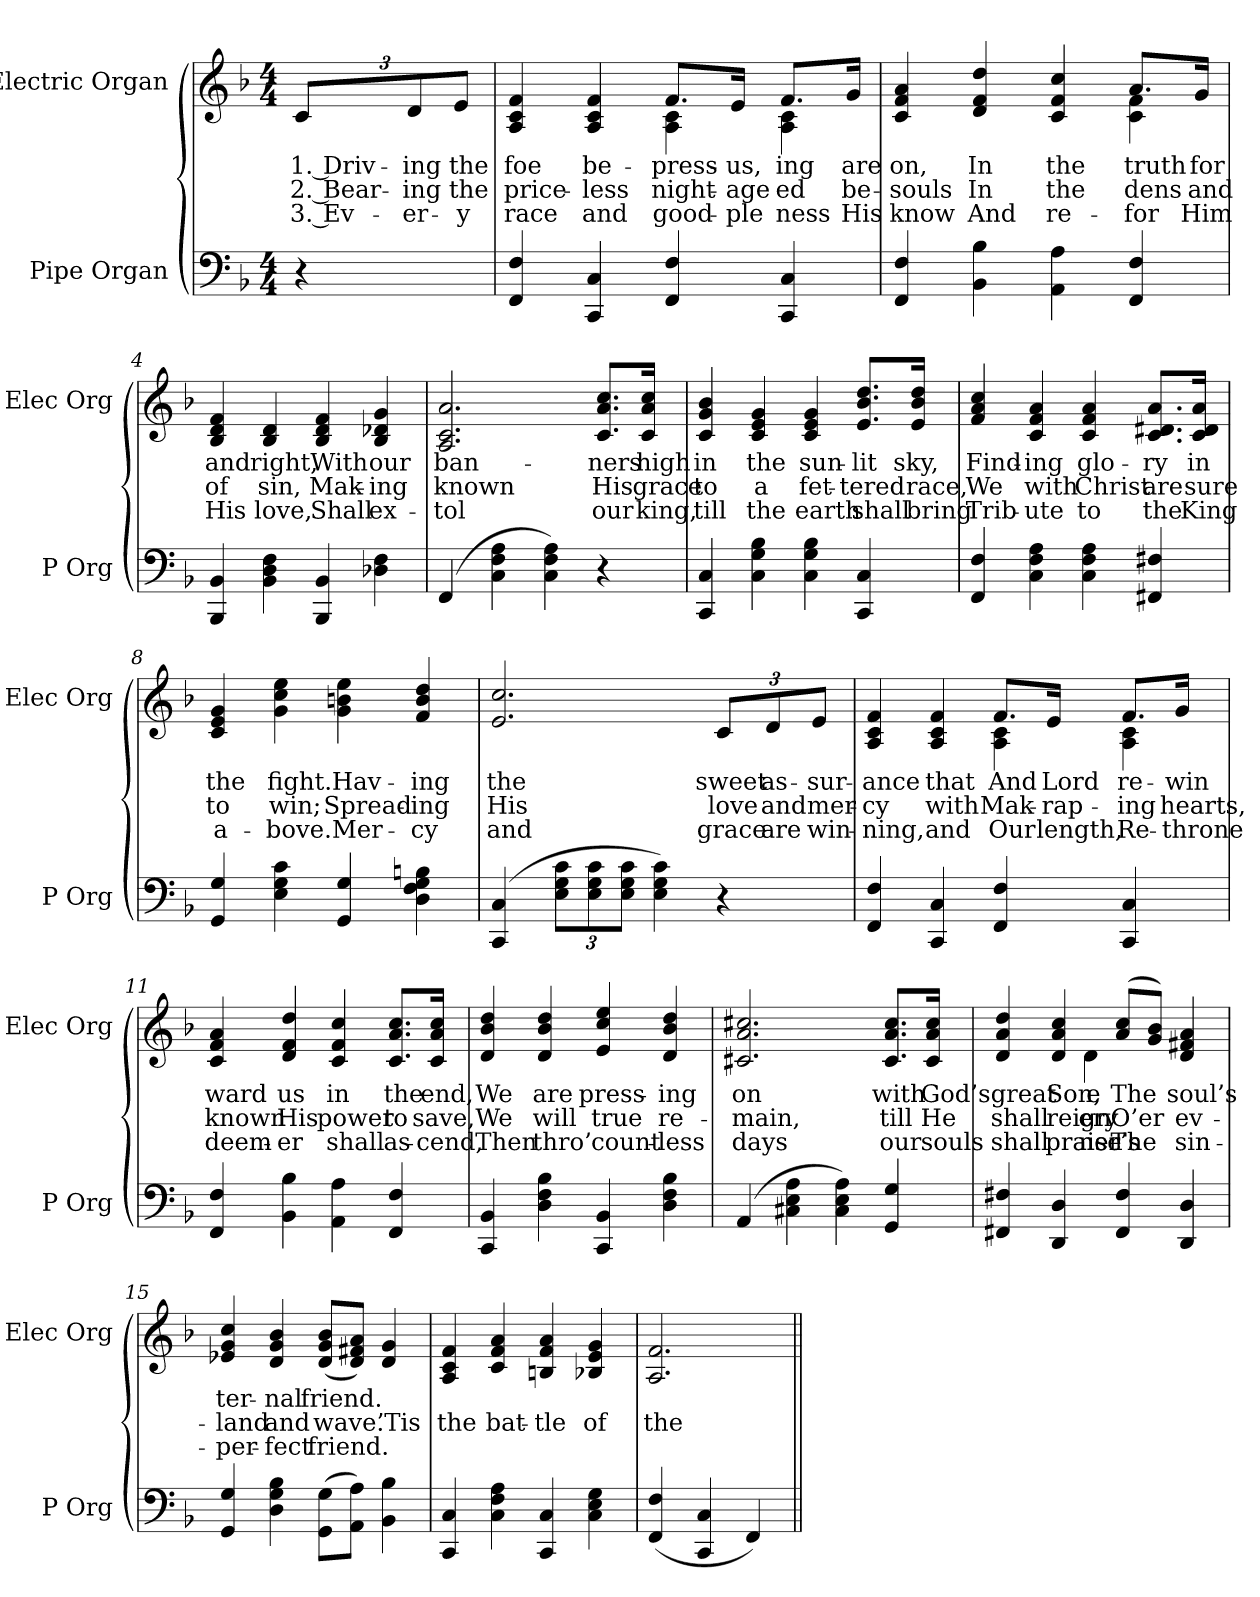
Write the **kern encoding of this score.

**kern	**kern	**text	**text	**text
*part2	*part1	*part1	*part1	*part1
*staff2	*staff1	*staff1	*staff1	*staff1
*I"Pipe Organ	*I"Electric Organ	*	*	*
*I'P Org	*I'Elec Org	*	*	*
*clefF4	*clefG2	*	*	*
*k[b-]	*k[b-]	*	*	*
*F:	*F:	*	*	*
*M4/4	*M4/4	*	*	*
=1	=1	=1	=1	=1
4r	12c/L	1. Driv-	2. Bear-	3. Ev-
.	12d/	-ing	-ing	-er-
.	12e/J	the	the	-y
=2	=2	=2	=2	=2
*	*^	*	*	*
4FF 4F	4A 4c 4f	2ryy	foe	price-	race
4CC 4C	4A 4c 4f	.	be-	-less	and
4FF 4F	8.f/L	4A 4c	press-	-night-	good-
.	16e/Jk	.	us,	-age	-ple
4CC 4C	8.f/L	4A 4c	-ing	-ed	-ness
.	16g/Jk	.	are	be-	His
=3	=3	=3	=3	=3	=3
4FF 4F	4c 4f 4a	2.ryy	on,	souls	know
4BB- 4B-	4d 4f 4dd	.	In	In	And
4AA 4A	4c 4f 4cc	.	the	the	re-
4FF 4F	8.a/L	4c 4f	truth	dens	for
.	16g/Jk	.	for	and	Him
*	*v	*v	*	*	*
=4	=4	=4	=4	=4
4BBB- 4BB-	4B- 4d 4f	and	of	His
4BB- 4D 4F	4B- 4d	right,	sin,	love,
4BBB- 4BB-	4B- 4d 4f	With	Mak-	Shall
4D-X 4F	4B- 4d-X 4g	our	-ing	ex-
=5	=5	=5	=5	=5
(4FF	2.A 2.c 2.a	ban-	known	-tol
4C 4F 4A	.	.	.	.
4C 4F 4A)	.	.	.	.
4r	8.c/ 8.a/ 8.cc/L	-ners	His	our
.	16c/ 16a/ 16cc/Jk	high	grace	king,
=6	=6	=6	=6	=6
4CC 4C	4c 4g 4b-	in	to	till
4C 4G 4B-	4c 4e 4g	the	a	the
4C 4G 4B-	4c 4e 4g	sun-	fet-	earth
4CC 4C	8.e/ 8.b-/ 8.dd/L	-lit	-tered	shall
.	16e/ 16b-/ 16dd/Jk	sky,	race,	bring
=7	=7	=7	=7	=7
4FF 4F	4f 4a 4cc	Find-	We	Trib-
4C 4F 4A	4c 4f 4a	-ing	with	-ute
4C 4F 4A	4c 4f 4a	glo-	Christ	to
4FF#X 4F#X	8.c/ 8.d#X/ 8.a/L	-ry	are	the
.	16c/ 16d#/ 16a/Jk	in	sure	King
=8	=8	=8	=8	=8
4GG 4G	4c 4e 4g	the	to	a-
4E 4G 4c	4g 4cc 4ee	fight.	win;	-bove.
4GG 4G	4g 4bn 4ee	Hav-	Spread-	Mer-
4D 4F 4G 4Bn	4f 4b 4dd	-ing	-ing	-cy
=9	=9	=9	=9	=9
(4CC 4C	2.e 2.cc	the	His	and
12E\ 12G\ 12c\L	.	.	.	.
12E\ 12G\ 12c\	.	.	.	.
12E\ 12G\ 12c\J	.	.	.	.
4E 4G 4c)	.	.	.	.
4r	12c/L	sweet	love	grace
.	12d/	as-	and	are
.	12e/J	-sur-	mer-	win-
=10	=10	=10	=10	=10
*	*^	*	*	*
4FF 4F	4A 4c 4f	2ryy	-ance	-cy	-ning,
4CC 4C	4A 4c 4f	.	that	with	and
4FF 4F	8.f/L	4A 4c	And	Mak-	Our
.	16e/Jk	.	Lord	-rap-	length,
4CC 4C	8.f/L	4A 4c	re-	-ing	Re-
.	16g/Jk	.	win	hearts,	throne
*	*v	*v	*	*	*
=11	=11	=11	=11	=11
4FF 4F	4c 4f 4a	-ward	known	-deem-
4BB- 4B-	4d 4f 4dd	us	His	-er
4AA 4A	4c 4f 4cc	in	power	shall
4FF 4F	8.c/ 8.a/ 8.cc/L	the	to	as-
.	16c/ 16a/ 16cc/Jk	end,	save,	-cend,
=12	=12	=12	=12	=12
4CC 4BB-	4d 4b- 4dd	We	We	Then
4D 4F 4B-	4d 4b- 4dd	are	will	thro’
4CC 4BB-	4e 4cc 4ee	press-	true	count-
4D 4F 4B-	4d 4b- 4dd	-ing	re-	-less
=13	=13	=13	=13	=13
(4AA	2.c#X 2.a 2.cc#X	on	-main,	days
4C#X 4E 4A	.	.	.	.
4C# 4E 4A)	.	.	.	.
4GG 4G	8.c#/ 8.a/ 8.cc#/L	with	till	our
.	16c#/ 16a/ 16cc#/Jk	God’s	He	souls
=14	=14	=14	=14	=14
*	*^	*	*	*
4FF#X 4F#X	4d 4a 4dd	4.ryy	great	shall	shall
4DD 4D	4d 4a 4cc	.	Son,	reign	praise
.	.	4d	e-	-ery	-ner’s
4FF# 4F#	(8a/ 8cc/L	.	The	O’er	The
.	8g/ 8b-/J)	4.ryy	.	.	.
4DD 4D	4d 4f#X 4a	.	soul’s	ev-	sin-
*	*v	*v	*	*	*
=15	=15	=15	=15	=15
4GG 4G	4e-X 4g 4cc	-ter-	land	per-
4D 4G 4B-	4d 4g 4b-	-nal	and	-fect
(8GG\ 8G\L	(8d/ 8g/ 8b-/L	friend.	wave.	friend.
8AA\ 8A\J)	8d/ 8f#X/ 8a/J)	.	.	.
4BB- 4B-	4d 4g	.	’Tis	.
=16	=16	=16	=16	=16
4CC 4C	4A 4c 4f	.	the	.
4C 4F 4A	4c 4f 4a	.	bat-	.
4CC 4C	4Bn 4f 4a	.	-tle	.
4C 4E 4G	4B-X 4e 4g	.	of	.
=17	=17	=17	=17	=17
(4FF 4F	2.A 2.f	.	the	.
4CC 4C	.	.	.	.
4FF)	.	.	.	.
=||	=||	=||	=||	=||
*-	*-	*-	*-	*-
